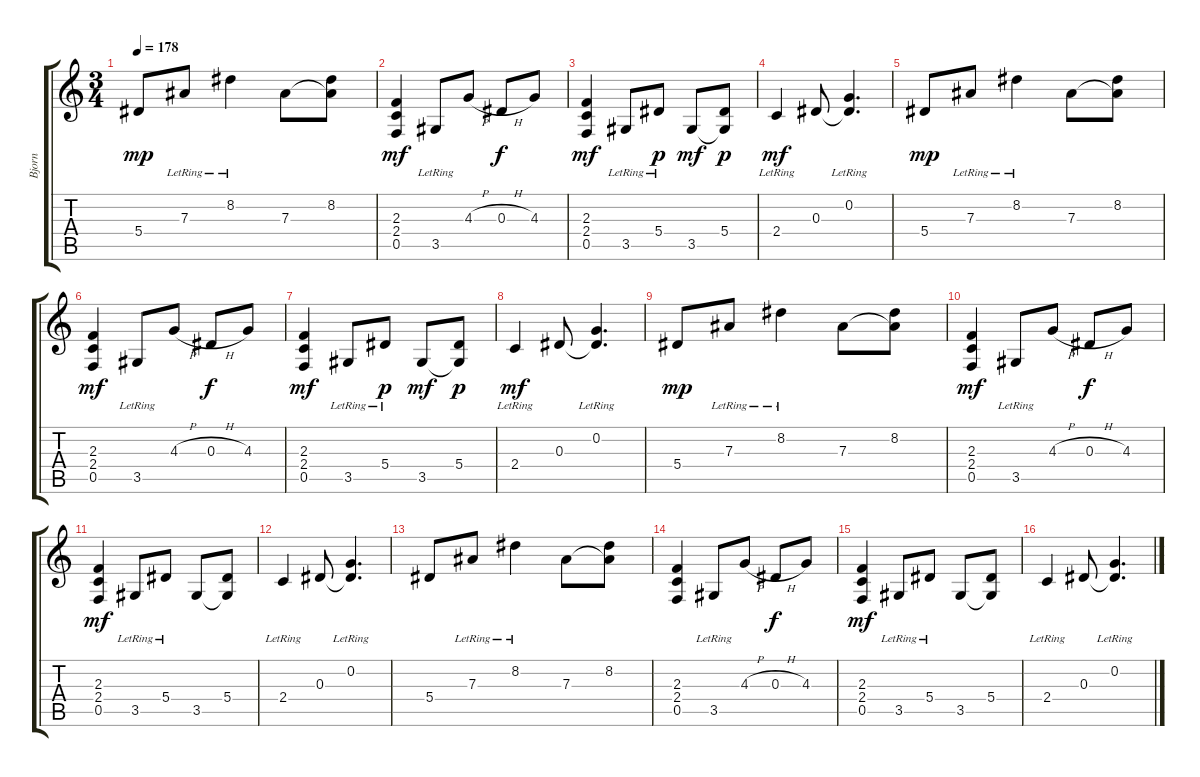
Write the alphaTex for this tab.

\track ("Bjorn" "Bjorn") {instrument overdrivenguitar}
\staff {score tabs}
\tuning (C4 G3 Eb3 Bb2 F2 C2) {hide}
\ts (3 4)
\tempo 178
\clef g2
\ks c
5.4.8{dy mp} 7.3{lr}.8 8.2{lr}.4 7.3.8 (8.2 7.3{t}).8 |
(2.3 2.4 0.5).4{dy mf} 3.5{lr}.8 4.3{h}.8 0.3{h}.8{dy f} 4.3.8 |
(2.3 2.4 0.5).4{dy mf} 3.5{lr}.8 5.4{lr}.8{dy p} 3.5.8{dy mf} (5.4 3.5{t}).8{dy p} |
2.4{lr}.4{dy mf} 0.3.8 (0.2{lr} 0.3{t}).4{d} |
5.4.8{dy mp} 7.3{lr}.8 8.2{lr}.4 7.3.8 (8.2 7.3{t}).8 |
(2.3 2.4 0.5).4{dy mf} 3.5{lr}.8 4.3{h}.8 0.3{h}.8{dy f} 4.3.8 |
(2.3 2.4 0.5).4{dy mf} 3.5{lr}.8 5.4{lr}.8{dy p} 3.5.8{dy mf} (5.4 3.5{t}).8{dy p} |
2.4{lr}.4{dy mf} 0.3.8 (0.2{lr} 0.3{t}).4{d} |
5.4.8{dy mp} 7.3{lr}.8 8.2{lr}.4 7.3.8 (8.2 7.3{t}).8 |
(2.3 2.4 0.5).4{dy mf volume 16 balance 1} 3.5{lr}.8 4.3{h}.8 0.3{h}.8{dy f} 4.3.8 |
(2.3 2.4 0.5).4{dy mf} 3.5{lr}.8 5.4{lr}.8 3.5.8 (5.4 3.5{t}).8 |
2.4{lr}.4 0.3.8 (0.2{lr} 0.3{t}).4{d} |
5.4.8 7.3{lr}.8 8.2{lr}.4 7.3.8 (8.2 7.3{t}).8 |
(2.3 2.4 0.5).4 3.5{lr}.8 4.3{h}.8 0.3{h}.8{dy f} 4.3.8 |
(2.3 2.4 0.5).4{dy mf} 3.5{lr}.8 5.4{lr}.8 3.5.8 (5.4 3.5{t}).8 |
2.4{lr}.4 0.3.8 (0.2{lr} 0.3{t}).4{d}
